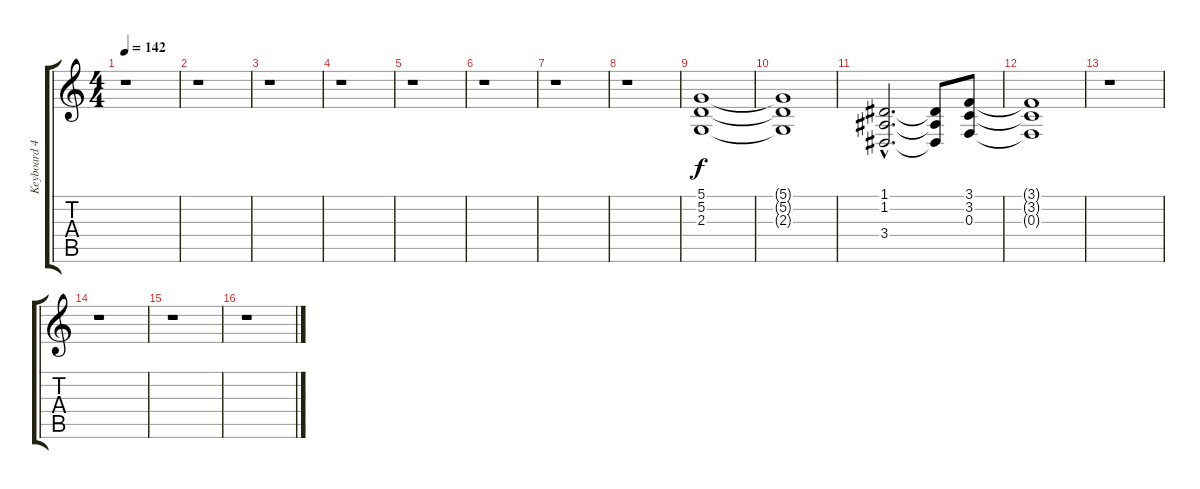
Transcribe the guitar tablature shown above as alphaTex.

\track ("Keyboard 4" "Keyboard 4") {instrument lead2sawtooth}
\staff {score tabs}
\tuning (D4 A3 F3 C3 G2 D2) {hide}
\ts (4 4)
\tempo 142
\clef g2
\ks c
r.1{dy f} |
r.1 |
r.1 |
r.1 |
r.1 |
r.1 |
r.1 |
r.1 |
(5.1 5.2 2.3).1 |
(5.1{t} 5.2{t} 2.3{t}).1 |
(1.1{hac} 1.2{hac} 3.4{hac}).2{d} (1.1{t} 1.2{t} 3.4{t}).8 (3.1 3.2 0.3).8 |
(3.1{t} 3.2{t} 0.3{t}).1 |
r.1 |
r.1 |
r.1 |
r.1
